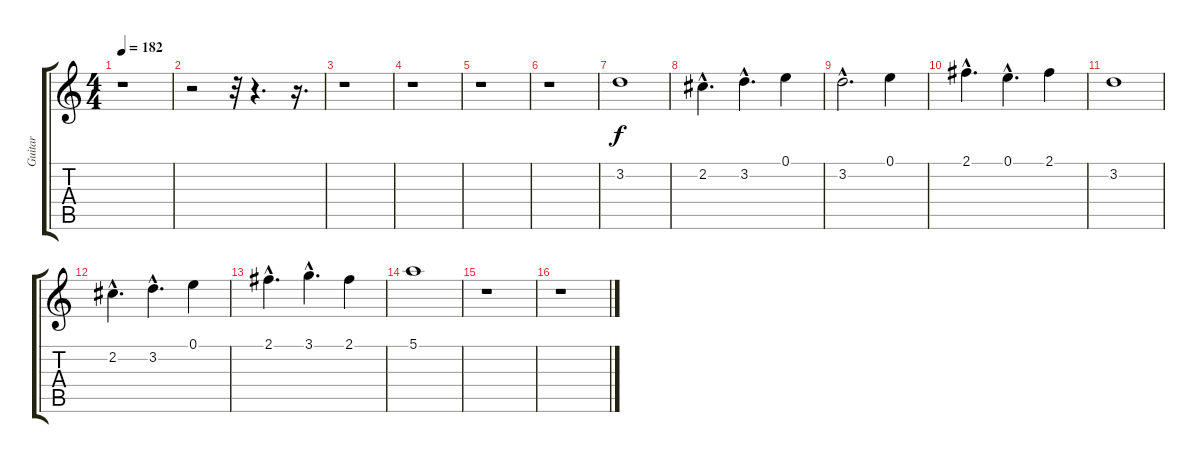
\track ("Guitar" "Guitar") {instrument distortionguitar}
\staff {score tabs}
\tuning (E4 B3 G3 D3 A2 E2) {hide}
\ts (4 4)
\tempo 182
\clef g2
\ks c
r.1{dy f instrument distortionguitar} |
r.2 r.32 r.4{d} r.16{d} |
r.1 |
r.1 |
r.1 |
r.1 |
3.2.1 |
2.2{hac}.4{d} 3.2{hac}.4{d} 0.1.4 |
3.2{hac}.2{d} 0.1.4 |
2.1{hac}.4{d} 0.1{hac}.4{d} 2.1.4 |
3.2.1 |
2.2{hac}.4{d} 3.2{hac}.4{d} 0.1.4 |
2.1{hac}.4{d} 3.1{hac}.4{d} 2.1.4 |
5.1.1 |
r.1 |
r.1
